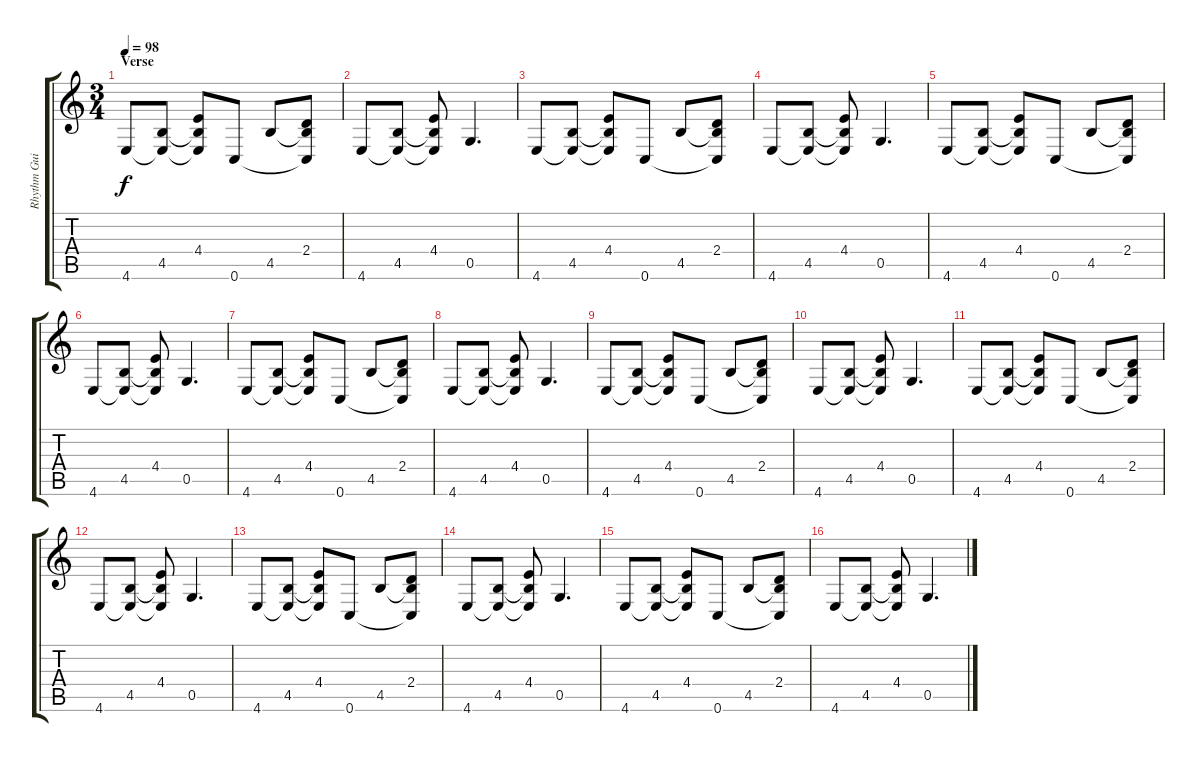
\track ("Rhythm Guitar" "Rhythm Gui") {instrument acousticguitarsteel}
\staff {score tabs}
\tuning (D4 A3 F3 C3 G2 C2) {hide}
\ts (3 4)
\section ("" "Verse")
\tempo 98
\clef g2
\ks c
4.6.8{dy f volume 12} (4.5 4.6{t}).8 (4.4 4.5{t} 4.6{t}).8 0.6.8 4.5.8 (2.4 4.5{t} 0.6{t}).8 |
4.6.8 (4.5 4.6{t}).8 (4.4 4.5{t} 4.6{t}).8 0.5.4{d} |
4.6.8 (4.5 4.6{t}).8 (4.4 4.5{t} 4.6{t}).8 0.6.8 4.5.8 (2.4 4.5{t} 0.6{t}).8 |
4.6.8 (4.5 4.6{t}).8 (4.4 4.5{t} 4.6{t}).8 0.5.4{d} |
4.6.8 (4.5 4.6{t}).8 (4.4 4.5{t} 4.6{t}).8 0.6.8 4.5.8 (2.4 4.5{t} 0.6{t}).8 |
4.6.8 (4.5 4.6{t}).8 (4.4 4.5{t} 4.6{t}).8 0.5.4{d} |
4.6.8 (4.5 4.6{t}).8 (4.4 4.5{t} 4.6{t}).8 0.6.8 4.5.8 (2.4 4.5{t} 0.6{t}).8 |
4.6.8 (4.5 4.6{t}).8 (4.4 4.5{t} 4.6{t}).8 0.5.4{d} |
4.6.8 (4.5 4.6{t}).8 (4.4 4.5{t} 4.6{t}).8 0.6.8 4.5.8 (2.4 4.5{t} 0.6{t}).8 |
4.6.8 (4.5 4.6{t}).8 (4.4 4.5{t} 4.6{t}).8 0.5.4{d} |
4.6.8 (4.5 4.6{t}).8 (4.4 4.5{t} 4.6{t}).8 0.6.8 4.5.8 (2.4 4.5{t} 0.6{t}).8 |
4.6.8 (4.5 4.6{t}).8 (4.4 4.5{t} 4.6{t}).8 0.5.4{d} |
4.6.8 (4.5 4.6{t}).8 (4.4 4.5{t} 4.6{t}).8 0.6.8 4.5.8 (2.4 4.5{t} 0.6{t}).8 |
4.6.8 (4.5 4.6{t}).8 (4.4 4.5{t} 4.6{t}).8 0.5.4{d} |
4.6.8 (4.5 4.6{t}).8 (4.4 4.5{t} 4.6{t}).8 0.6.8 4.5.8 (2.4 4.5{t} 0.6{t}).8 |
4.6.8 (4.5 4.6{t}).8 (4.4 4.5{t} 4.6{t}).8 0.5.4{d}
